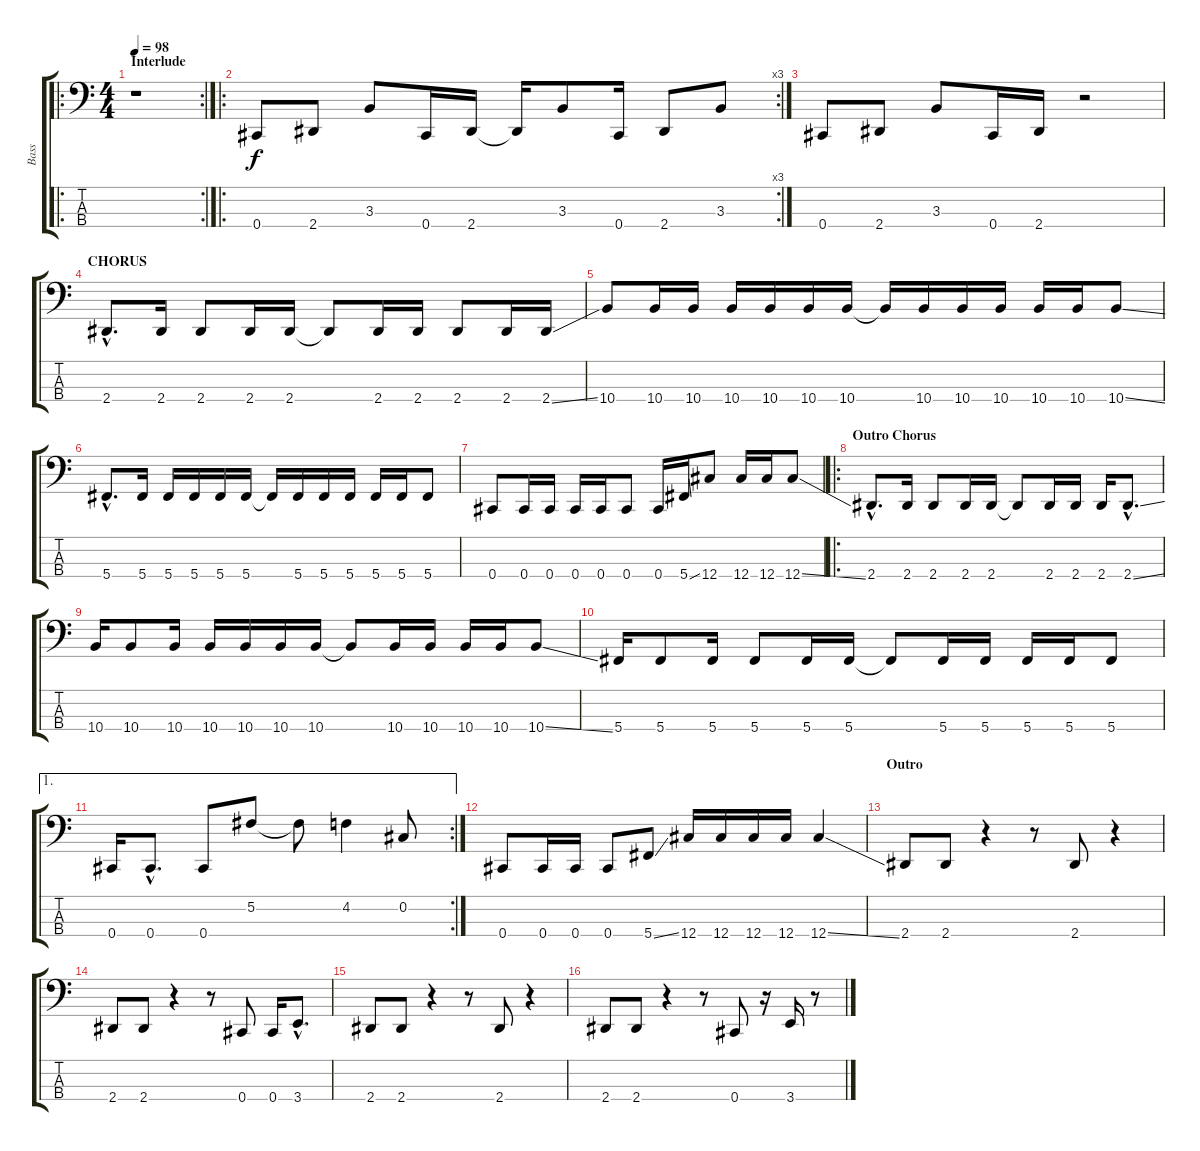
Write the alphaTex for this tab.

\track ("Bass" "Bass") {instrument electricbassfinger}
\staff {score tabs}
\tuning (Gb2 Db2 Ab1 Db1) {hide}
\ro
\rc 2
\ts (4 4)
\section ("" "Interlude")
\tempo 98
\clef f4
\ks c
r.1{dy f} |
\ro
\rc 3
0.4.8 2.4.8 3.3.8 0.4.16 2.4.16 2.4{t}.16 3.3.8 0.4.16 2.4.8 3.3.8 |
0.4.8 2.4.8 3.3.8 0.4.16 2.4.16 r.2 |
\section ("" "CHORUS")
2.4{hac}.8{d} 2.4.16 2.4.8 2.4.16 2.4.16 2.4{t}.8 2.4.16 2.4.16 2.4.8 2.4.16 2.4{ss}.16 |
10.4.8 10.4.16 10.4.16 10.4.16 10.4.16 10.4.16 10.4.16 10.4{t}.16 10.4.16 10.4.16 10.4.16 10.4.16 10.4.16 10.4{ss}.8 |
5.4{hac}.8{d} 5.4.16 5.4.16 5.4.16 5.4.16 5.4.16 5.4{t}.16 5.4.16 5.4.16 5.4.16 5.4.16 5.4.16 5.4.8 |
0.4.8 0.4.16 0.4.16 0.4.16 0.4.16 0.4.8 0.4.16 5.4{ss}.16 12.4.8 12.4.16 12.4.16 12.4{ss}.8 |
\ro
\section ("" "Outro Chorus")
2.4{hac}.8{d} 2.4.16 2.4.8 2.4.16 2.4.16 2.4{t}.8 2.4.16 2.4.16 2.4.16 2.4{ss hac}.8{d} |
10.4.16 10.4.8 10.4.16 10.4.16 10.4.16 10.4.16 10.4.16 10.4{t}.8 10.4.16 10.4.16 10.4.16 10.4.16 10.4{ss}.8 |
5.4.16 5.4.8 5.4.16 5.4.8 5.4.16 5.4.16 5.4{t}.8 5.4.16 5.4.16 5.4.16 5.4.16 5.4.8 |
\ae 1
\rc 2
0.4.16 0.4{hac}.8{d} 0.4.8 5.2.8 5.2{t}.8 4.2.4 0.2.8 |
0.4.8 0.4.16 0.4.16 0.4.8 5.4{ss}.8 12.4.16 12.4.16 12.4.16 12.4.16 12.4{ss}.4 |
\section ("" "Outro")
2.4.8 2.4.8 r.4 r.8 2.4.8 r.4 |
2.4.8 2.4.8 r.4 r.8 0.4.8 0.4.16 3.4{hac}.8{d} |
2.4.8 2.4.8 r.4 r.8 2.4.8 r.4 |
2.4.8 2.4.8 r.4 r.8 0.4.8 r.16 3.4.16 r.8
